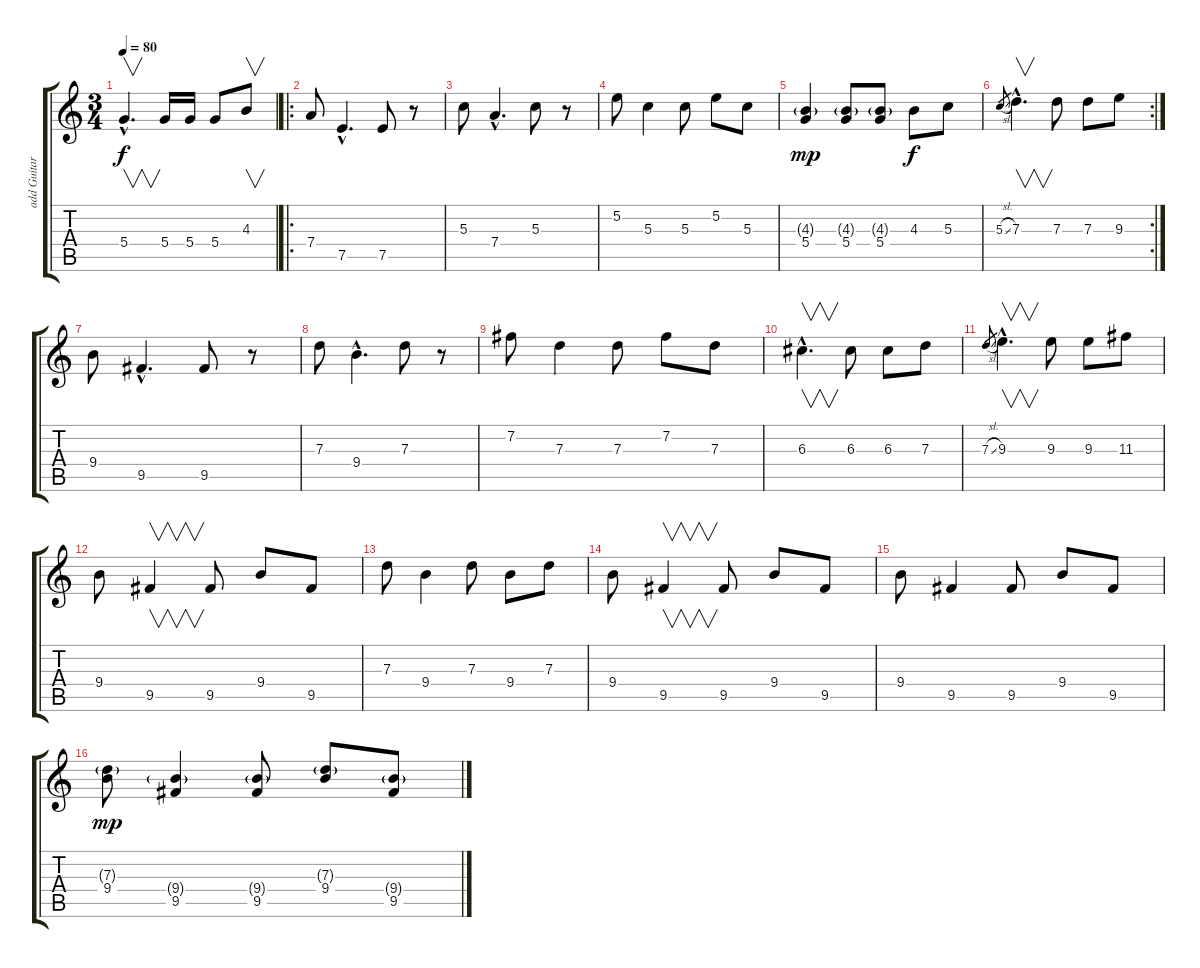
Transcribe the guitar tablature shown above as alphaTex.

\track ("add Guitar" "add Guitar") {instrument acousticguitarnylon}
\staff {score tabs}
\tuning (E4 B3 G3 D3 A2 E2) {hide}
\ts (3 4)
\tempo 80
\clef g2
\ks c
5.4{hac}.4{v d dy f} 5.4.16 5.4.16 5.4.8 4.3.8{v} |
\ro
7.4.8 7.5{hac}.4{d} 7.5.8 r.8 |
5.3.8 7.4{hac}.4{d} 5.3.8 r.8 |
5.2.8 5.3.4 5.3.8 5.2.8 5.3.8 |
(4.3{g} 5.4).4{dy mp} (4.3{g} 5.4).8 (4.3{g} 5.4).8 4.3.8{dy f} 5.3.8 |
\rc 2
5.3{sl}.8{gr} 7.3{hac}.4{v d} 7.3.8 7.3.8 9.3.8 |
9.4.8 9.5{hac}.4{d} 9.5.8 r.8 |
7.3.8 9.4{hac}.4{d} 7.3.8 r.8 |
7.2.8 7.3.4 7.3.8 7.2.8 7.3.8 |
6.3{hac}.4{v d} 6.3.8 6.3.8 7.3.8 |
7.3{sl}.8{gr} 9.3{hac}.4{v d} 9.3.8 9.3.8 11.3.8 |
9.4.8 9.5.4{v} 9.5.8 9.4.8 9.5.8 |
7.3.8 9.4.4 7.3.8 9.4.8 7.3.8 |
9.4.8 9.5.4{v} 9.5.8 9.4.8 9.5.8 |
9.4.8 9.5.4 9.5.8 9.4.8 9.5.8 |
(7.3{g} 9.4).8{dy mp} (9.4{g} 9.5).4 (9.4{g} 9.5).8 (7.3{g} 9.4).8 (9.4{g} 9.5).8
